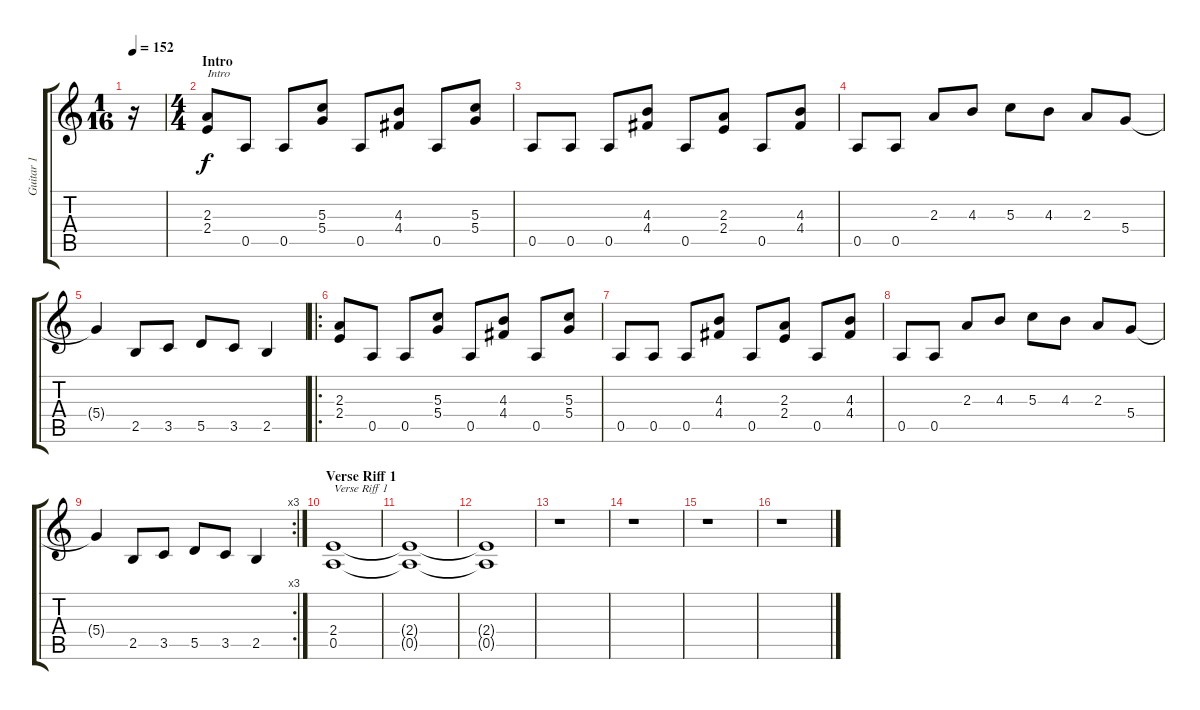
\track ("Guitar 1" "Guitar 1") {instrument distortionguitar}
\staff {score tabs}
\tuning (E4 B3 G3 D3 A2 E2) {hide}
\ts (1 16)
\tempo 152
\clef g2
\ks c
r.16{dy f instrument distortionguitar} |
\ts (4 4)
\section ("" "Intro")
(2.3 2.4).8{txt "Intro"} 0.5.8 0.5.8 (5.3 5.4).8 0.5.8 (4.3 4.4).8 0.5.8 (5.3 5.4).8 |
0.5.8 0.5.8 0.5.8 (4.3 4.4).8 0.5.8 (2.3 2.4).8 0.5.8 (4.3 4.4).8 |
0.5.8 0.5.8 2.3.8 4.3.8 5.3.8 4.3.8 2.3.8 5.4.8 |
5.4{t}.4 2.5.8 3.5.8 5.5.8 3.5.8 2.5.4 |
\ro
(2.3 2.4).8 0.5.8 0.5.8 (5.3 5.4).8 0.5.8 (4.3 4.4).8 0.5.8 (5.3 5.4).8 |
0.5.8 0.5.8 0.5.8 (4.3 4.4).8 0.5.8 (2.3 2.4).8 0.5.8 (4.3 4.4).8 |
0.5.8 0.5.8 2.3.8 4.3.8 5.3.8 4.3.8 2.3.8 5.4.8 |
\rc 3
5.4{t}.4 2.5.8 3.5.8 5.5.8 3.5.8 2.5.4 |
\section ("" "Verse Riff 1")
(2.4 0.5).1{txt "Verse Riff 1"} |
(2.4{t} 0.5{t}).1 |
(2.4{t} 0.5{t}).1{volume 0} |
r.1 |
r.1 |
r.1 |
r.1
